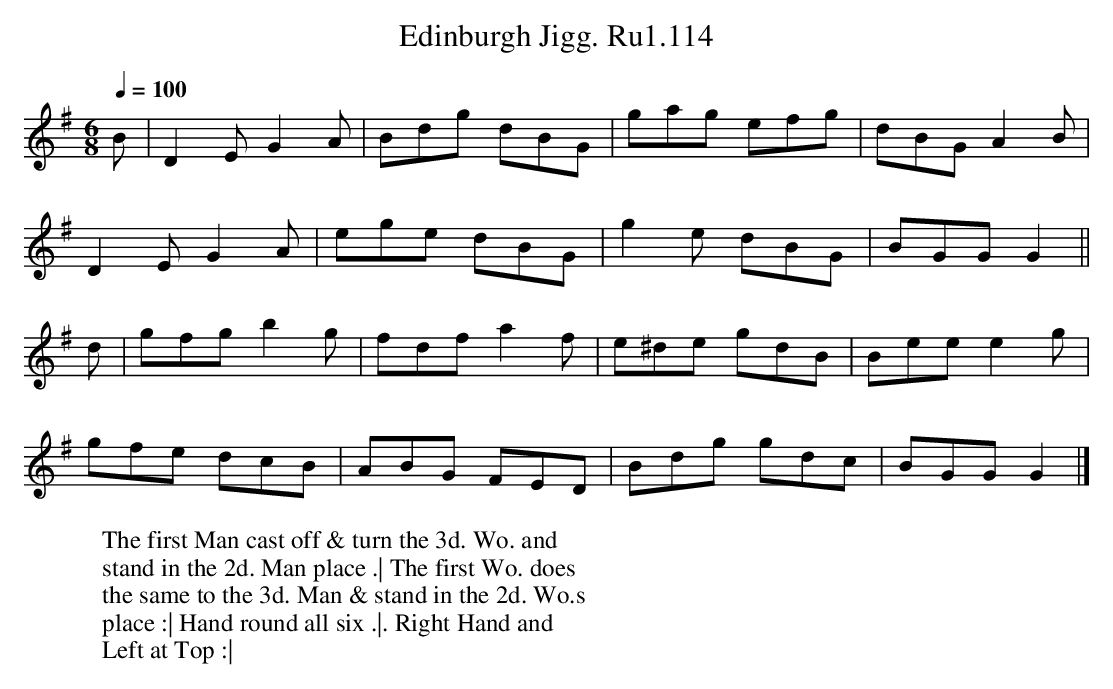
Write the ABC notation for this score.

X:1
T:Edinburgh Jigg. Ru1.114
M:6/8
L:1/8
Q:1/4=100
K:G
B|D2E G2A|Bdg dBG|gag efg|dBGA2B|
D2E G2A|ege dBG|g2e dBG|BGGG2||
d|gfg b2g|fdf a2f|e^de gdB|Beee2g|
gfe dcB|ABG FED|Bdg gdc|BGGG2|]
W:The first Man cast off & turn the 3d. Wo. and
W:stand in the 2d. Man place .| The first Wo. does
W:the same to the 3d. Man & stand in the 2d. Wo.s
W:place :| Hand round all six .|. Right Hand and
W:Left at Top :|
